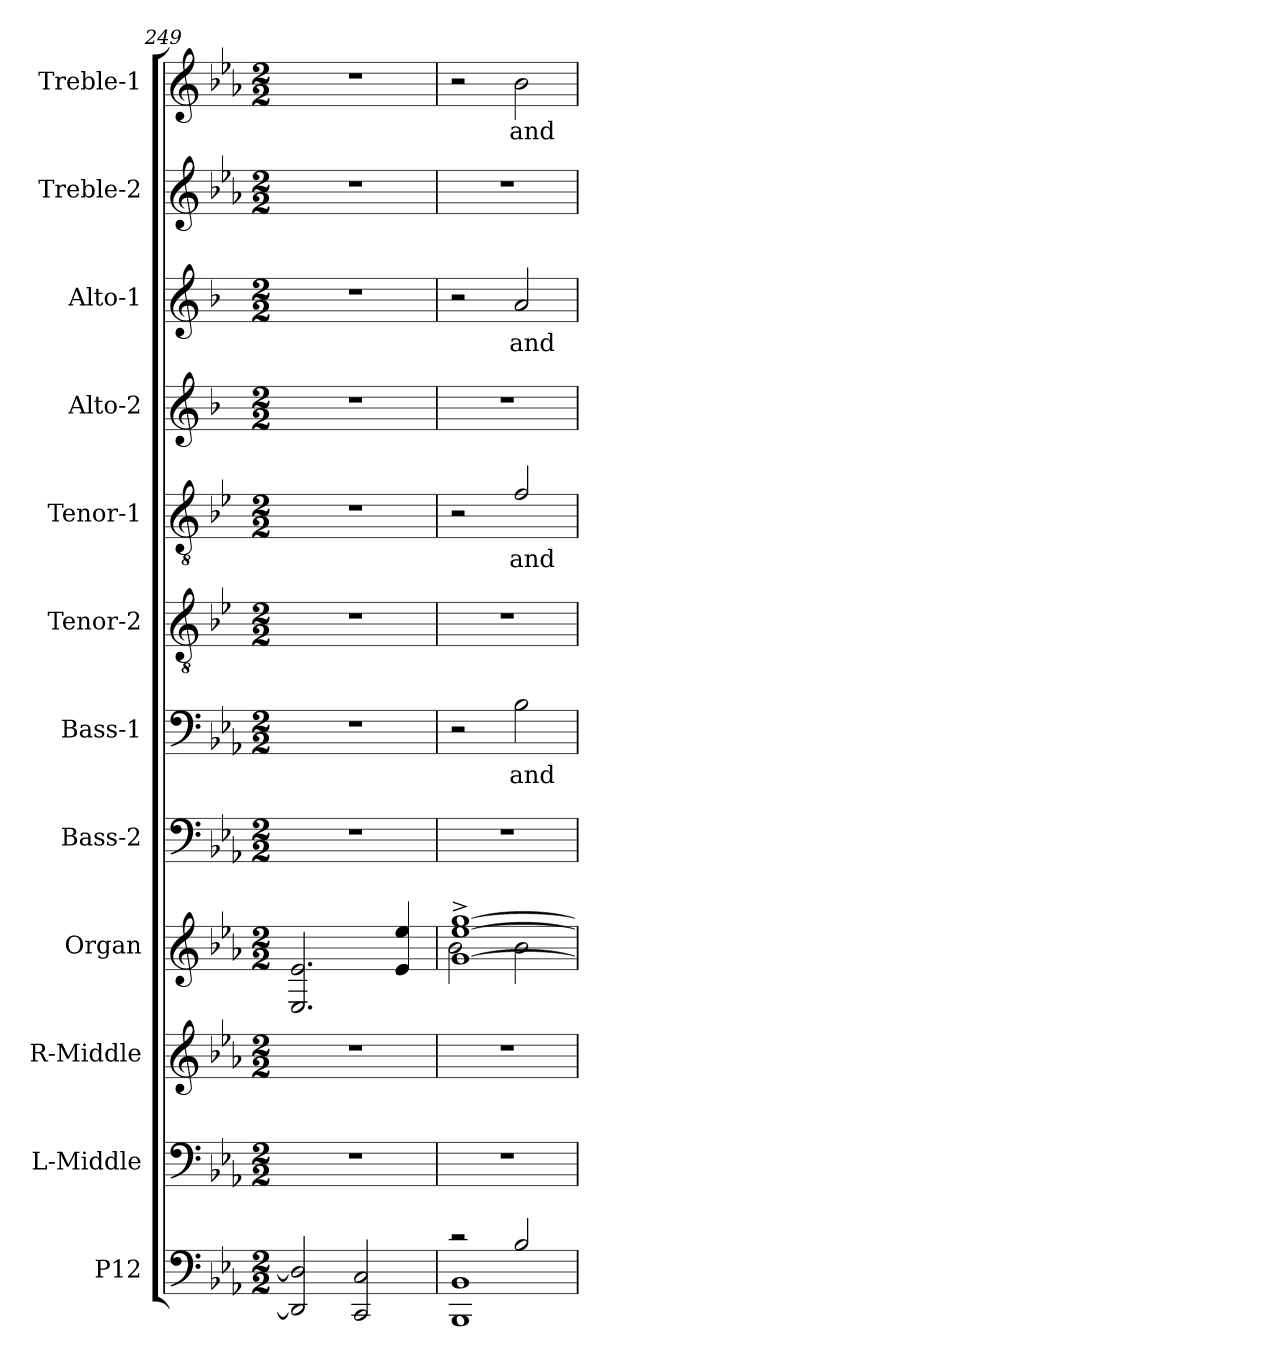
**kern	**kern	**kern	**kern	**kern	**kern	**text	**kern	**kern	**text	**kern	**kern	**text	**kern	**kern	**text
*part12	*part11	*part10	*part9	*part8	*part7	*part7	*part6	*part5	*part5	*part4	*part3	*part3	*part2	*part1	*part1
*staff12	*staff11	*staff10	*staff9	*staff8	*staff7	*staff7	*staff6	*staff5	*staff5	*staff4	*staff3	*staff3	*staff2	*staff1	*staff1
*I"P12	*I"L-Middle	*I"R-Middle	*I"Organ	*I"Bass-2	*I"Bass-1	*	*I"Tenor-2	*I"Tenor-1	*	*I"Alto-2	*I"Alto-1	*	*I"Treble-2	*I"Treble-1	*
*	*I'L-M	*	*	*I'B2:	*I'B:	*	*I'T2:	*I'T:	*	*I'A2:	*I'A:	*	*	*	*
*clefF4	*clefF4	*clefG2	*clefG2	*clefF4	*clefF4	*	*clefGv2	*clefGv2	*	*clefG2	*clefG2	*	*clefG2	*clefG2	*
*	*	*	*	*	*	*	*ITrd4c7	*ITrd4c7	*	*ITrd1c2	*ITrd1c2	*	*ITrd-7c-12	*ITrd-7c-12	*
*k[b-e-a-]	*k[b-e-a-]	*k[b-e-a-]	*k[b-e-a-]	*k[b-e-a-]	*k[b-e-a-]	*	*k[b-e-a-]	*k[b-e-a-]	*	*k[b-e-a-]	*k[b-e-a-]	*	*k[b-e-a-]	*k[b-e-a-]	*
*E-:	*E-:	*E-:	*E-:	*E-:	*E-:	*	*E-:	*E-:	*	*E-:	*E-:	*	*E-:	*E-:	*
*M2/2	*M2/2	*M2/2	*M2/2	*M2/2	*M2/2	*	*M2/2	*M2/2	*	*M2/2	*M2/2	*	*M2/2	*M2/2	*
=249	=249	=249	=249	=249	=249	=249	=249	=249	=249	=249	=249	=249	=249	=249	=249
2DDi/] 2Di]	1r	1r	2.E-i/ 2.e-i	1r	1r	.	1r	1r	.	1r	1r	.	1r	1r	.
2CCi/ 2Ci	.	.	.	.	.	.	.	.	.	.	.	.	.	.	.
.	.	.	4e-i/ 4ee-i	.	.	.	.	.	.	.	.	.	.	.	.
=250	=250	=250	=250	=250	=250	=250	=250	=250	=250	=250	=250	=250	=250	=250	=250
*^	*	*	*^	*	*	*	*	*	*	*	*	*	*	*	*
2r	1BBB-i 1BB-i	1r	1r	[1gi^ [1ee-i^ [1ggi^	2b-i\	1r	2r	.	1r	2r	.	1r	2r	.	1r	2r	.
!	!	!	!	!	!	!	!	!LO:LY:b:color=#000000	!	!	!	!	!	!	!	!	!
!	!	!	!	!	!	!	!	!	!	!	!LO:LY:b:color=#000000	!	!	!	!	!	!
!	!	!	!	!	!	!	!	!	!	!	!	!	!	!LO:LY:b:color=#000000	!	!	!
!	!	!	!	!	!	!	!	!	!	!	!	!	!	!	!	!	!LO:LY:b:color=#000000
2B-i/	.	.	.	.	2b-i\	.	2B-i\	and	.	2B-i/	and	.	2gi/	and	.	2bb-i\	and
*v	*v	*	*	*v	*v	*	*	*	*	*	*	*	*	*	*	*	*
=	=	=	=	=	=	=	=	=	=	=	=	=	=	=	=
*-	*-	*-	*-	*-	*-	*-	*-	*-	*-	*-	*-	*-	*-	*-	*-
